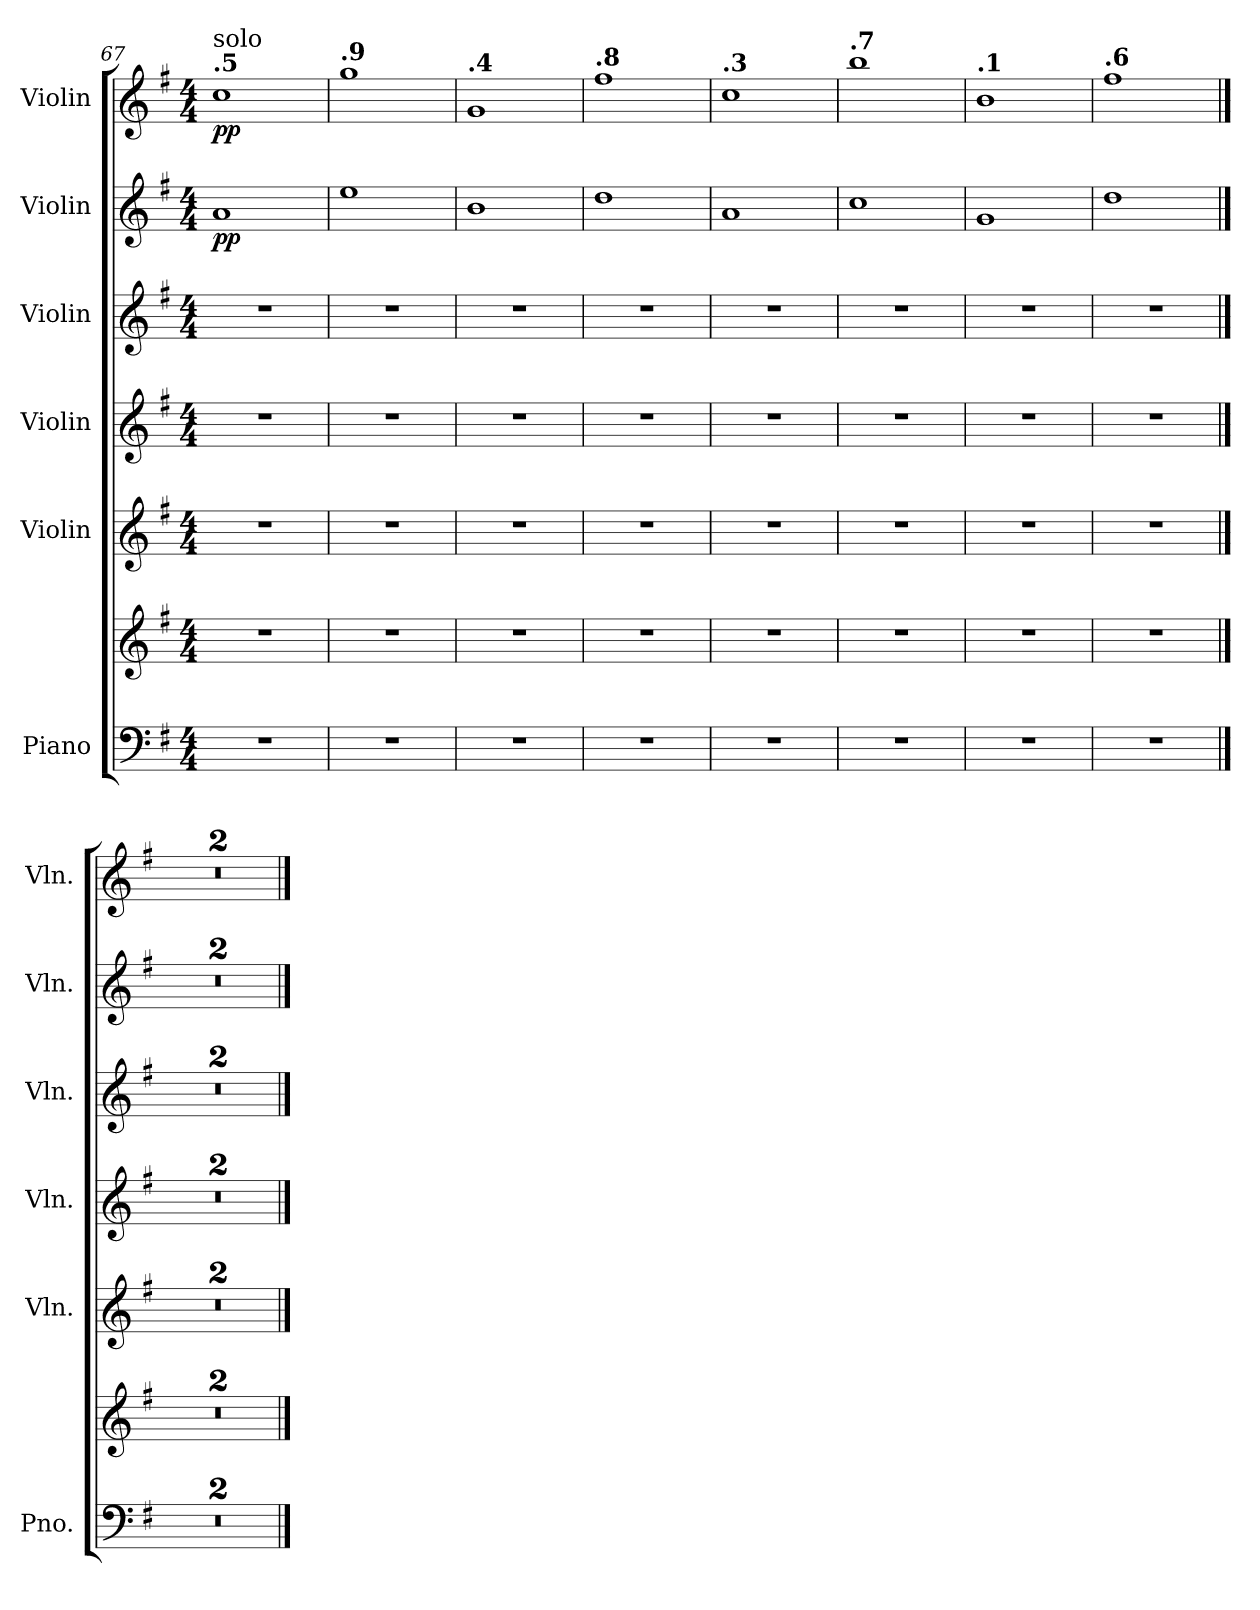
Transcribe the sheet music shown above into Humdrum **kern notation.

**kern	**kern	**kern	**kern	**kern	**kern	**dynam	**kern	**dynam
*part6	*part6	*part5	*part4	*part3	*part2	*part2	*part1	*part1
*staff7	*staff6	*staff5	*staff4	*staff3	*staff2	*staff2	*staff1	*staff1
*I"Piano	*	*I"Violin	*I"Violin	*I"Violin	*I"Violin	*	*I"Violin	*
*I'Pno.	*	*I'Vln.	*I'Vln.	*I'Vln.	*I'Vln.	*	*I'Vln.	*
*clefF4	*clefG2	*clefG2	*clefG2	*clefG2	*clefG2	*	*clefG2	*
*k[f#]	*k[f#]	*k[f#]	*k[f#]	*k[f#]	*k[f#]	*	*k[f#]	*
*M4/4	*M4/4	*M4/4	*M4/4	*M4/4	*M4/4	*	*M4/4	*
*MM58	*MM58	*MM58	*MM58	*MM58	*MM58	*	*MM58	*
=67	=67	=67	=67	=67	=67	=67	=67	=67
!	!	!	!	!	!	!	!LO:TX:a:B:t=.5	!
!	!	!	!	!	!	!	!LO:TX:a:t=solo	!
!	!	!	!	!	!	!LO:DY:b	!	!LO:DY:b
1r	1r	1r	1r	1r	1a	pp	1cc	pp
=68	=68	=68	=68	=68	=68	=68	=68	=68
*	*	*	*	*	*	*	*MM57	*
!	!	!	!	!	!	!	!LO:TX:a:B:t=.9	!
1r	1r	1r	1r	1r	1ee	.	1gg	.
=69	=69	=69	=69	=69	=69	=69	=69	=69
*	*	*	*	*	*	*	*MM57	*
!	!	!	!	!	!	!	!LO:TX:a:B:t=.4	!
1r	1r	1r	1r	1r	1b	.	1g	.
=70	=70	=70	=70	=70	=70	=70	=70	=70
*	*	*	*	*	*	*	*MM56	*
!	!	!	!	!	!	!	!LO:TX:a:B:t=.8	!
1r	1r	1r	1r	1r	1dd	.	1ff#	.
=71	=71	=71	=71	=71	=71	=71	=71	=71
*	*	*	*	*	*	*	*MM56	*
!	!	!	!	!	!	!	!LO:TX:a:B:t=.3	!
1r	1r	1r	1r	1r	1a	.	1cc	.
=72	=72	=72	=72	=72	=72	=72	=72	=72
*	*	*	*	*	*	*	*MM55	*
!	!	!	!	!	!	!	!LO:TX:a:B:t=.7	!
1r	1r	1r	1r	1r	1cc	.	1bb	.
=73	=73	=73	=73	=73	=73	=73	=73	=73
*	*	*	*	*	*	*	*MM55	*
!	!	!	!	!	!	!	!LO:TX:a:B:t=.1	!
1r	1r	1r	1r	1r	1g	.	1b	.
=74	=74	=74	=74	=74	=74	=74	=74	=74
*	*	*	*	*	*	*	*MM54	*
!	!	!	!	!	!	!	!LO:TX:a:B:t=.6	!
1r	1r	1r	1r	1r	1dd	.	1ff#	.
==75	==75	==75	==75	==75	==75	==75	==75	==75
1r	1r	1r	1r	1r	1r	.	1r	.
=76	=76	=76	=76	=76	=76	=76	=76	=76
1r	1r	1r	1r	1r	1r	.	1r	.
==	==	==	==	==	==	==	==	==
*-	*-	*-	*-	*-	*-	*-	*-	*-
